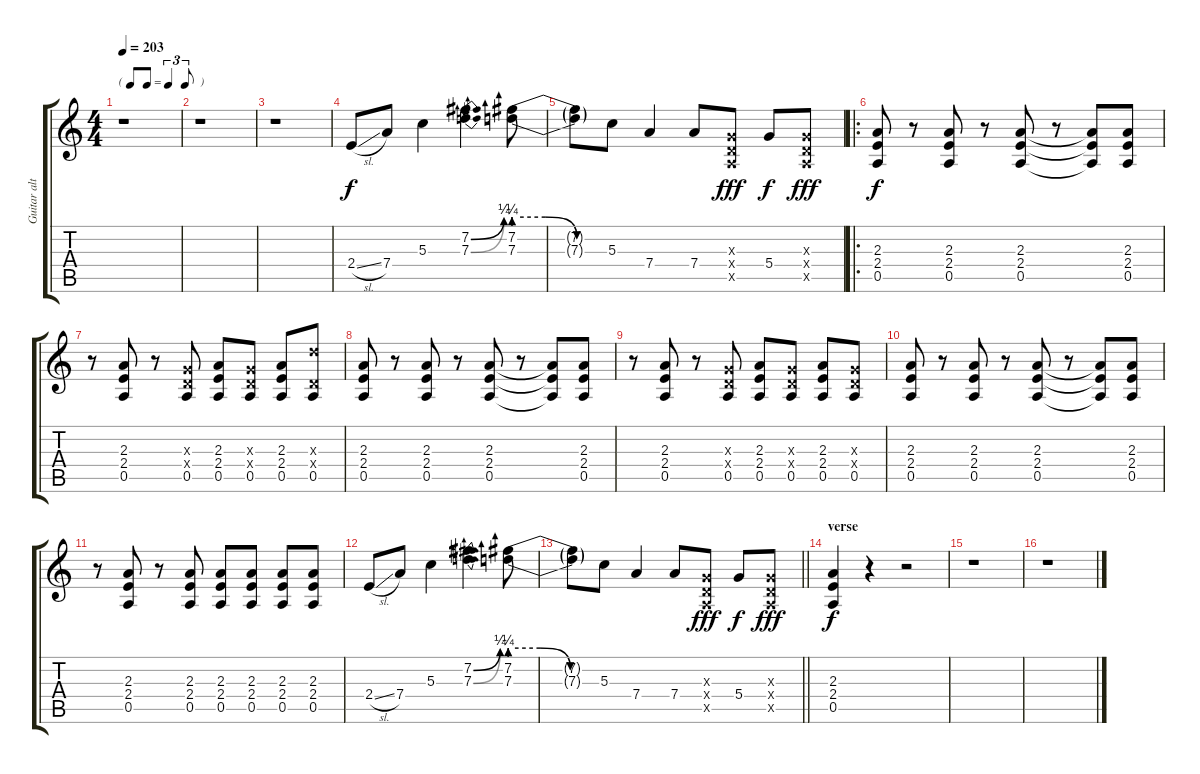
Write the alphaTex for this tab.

\track ("Guitar alternate" "Guitar alt") {instrument acousticguitarsteel}
\staff {score tabs}
\tuning (E4 B3 G3 D3 A2 E2) {hide}
\ts (4 4)
\tf triplet8th
\tempo 203
\clef g2
\ks c
r.1{dy f} |
r.1 |
r.1 |
2.4{sl}.8 7.4.8 5.3.4 (7.2{be (bend 0 0 60 1)} 7.3{be (bend 0 0 60 1)}).4{d} (7.2{be (custom 0 1 20 1 40 0 60 0)} 7.3{be (custom 0 1 20 1 40 0 60 0)}).8 |
(7.2{t} 7.3{t}).8 5.3.8 7.4.4 7.4.8 (0.3{x} 0.4{x} 0.5{x}).8{dy fff} 5.4.8{dy f} (0.3{x} 0.4{x} 0.5{x}).8{dy fff} |
\ro
(2.3 2.4 0.5).8{dy f} r.8 (2.3 2.4 0.5).8 r.8 (2.3 2.4 0.5).8 r.8 (2.3{t} 2.4{t} 0.5{t}).8 (2.3 2.4 0.5).8 |
r.8 (2.3 2.4 0.5).8 r.8 (0.3{x} 0.4{x} 0.5).8 (2.3 2.4 0.5).8 (0.3{x} 0.4{x} 0.5).8 (2.3 2.4 0.5).8 (7.3{x} 0.4{x} 0.5).8 |
(2.3 2.4 0.5).8 r.8 (2.3 2.4 0.5).8 r.8 (2.3 2.4 0.5).8 r.8 (2.3{t} 2.4{t} 0.5{t}).8 (2.3 2.4 0.5).8 |
r.8 (2.3 2.4 0.5).8 r.8 (0.3{x} 0.4{x} 0.5).8 (2.3 2.4 0.5).8 (0.3{x} 0.4{x} 0.5).8 (2.3 2.4 0.5).8 (0.3{x} 0.4{x} 0.5).8 |
(2.3 2.4 0.5).8 r.8 (2.3 2.4 0.5).8 r.8 (2.3 2.4 0.5).8 r.8 (2.3{t} 2.4{t} 0.5{t}).8 (2.3 2.4 0.5).8 |
r.8 (2.3 2.4 0.5).8 r.8 (2.3 2.4 0.5).8 (2.3 2.4 0.5).8 (2.3 2.4 0.5).8 (2.3 2.4 0.5).8 (2.3 2.4 0.5).8 |
2.4{sl}.8 7.4.8 5.3.4 (7.2{be (bend 0 0 60 1)} 7.3{be (bend 0 0 60 1)}).4{d} (7.2{be (custom 0 1 20 1 40 0 60 0)} 7.3{be (custom 0 1 20 1 40 0 60 0)}).8 |
\barLineRight lightlight
(7.2{t} 7.3{t}).8 5.3.8 7.4.4 7.4.8 (0.3{x} 0.4{x} 0.5{x}).8{dy fff} 5.4.8{dy f} (0.3{x} 0.4{x} 0.5{x}).8{dy fff} |
\section ("" "verse")
(2.3 2.4 0.5).4{dy f} r.4 r.2 |
r.1 |
r.1
